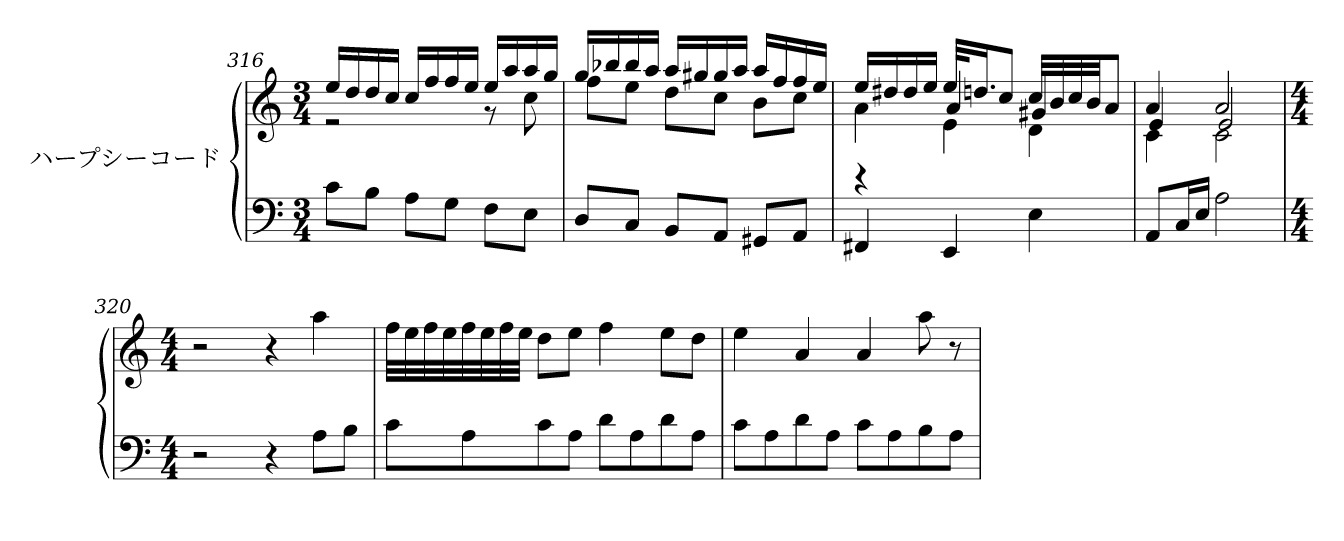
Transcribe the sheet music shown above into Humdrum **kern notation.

**kern	**kern
*part1	*part1
*staff2	*staff1
*I"ハープシーコード	*
*clefF4	*clefG2
*k[]	*k[]
*M3/4	*M3/4
=316	=316
*	*^
8c\L	16ee/LL	2r
.	16dd/	.
8B\J	16dd/	.
.	16cc/JJ	.
8A\L	16cc/LL	.
.	16ff/	.
8G\J	16ff/	.
.	16ee/JJ	.
8F\L	16ee/LL	8r
.	16aa/	.
8E\J	16aa/	8cc\
.	16gg/JJ	.
!!LO:PB:g=z	!!
=317	=317	=317
8D/L	16gg/LL	8ff\L
.	16bb-X/	.
8C/J	16bb-/	8ee\J
.	16aa/JJ	.
8BB/L	16aa/LL	8dd\L
.	16gg#X/	.
8AA/J	16gg#/	8cc\J
.	16aa/JJ	.
8GG#X/L	16aa/LL	8b\L
.	16ff/	.
8AA/J	16ff/	8cc\J
.	16ee/JJ	.
=318	=318	=318
*	*	*^
4FF#X/	16ee/LL	4a\	4rBB
.	16dd#X/	.	.
.	16dd#/	.	.
.	16ee/JJ	.	.
4EE/	32ee/KLL	4a/	4e\
.	16.ddn/J	.	.
.	8cc/J	.	.
4E\	32cc/LLL	4g#X/	4d\
.	32b/	.	.
.	32cc/	.	.
.	32b/JJ	.	.
.	8a/J	.	.
=319	=319	=319	=319
8AA/L	4a/	4e/	4c\
16C/L	.	.	.
16E/JJ	.	.	.
2A\	2a/	2e/	2c\
*	*v	*v	*v
!!LO:PB:g=z
=320	=320
*M4/4	*M4/4
*	*MM140
*	*^
*	*	*^
!	!LO:TX:a:t=Bourree I	!	!
*	*v	*v	*v
2r	2r
4r	4r
8A\L	4aa\
8B\J	.
=321	=321
8c\L	32ff\LLL
.	32ee\
.	32ff\
.	32ee\
8A\	32ff\
.	32ee\
.	32ff\
.	32ee\JJJ
8c\	8dd\L
8A\J	8ee\J
8d\L	4ff\
8A\	.
8d\	8ee\L
8A\J	8dd\J
=322	=322
8c\L	4ee\
8A\	.
8d\	4a/
8A\J	.
8c\L	4a/
8A\	.
8B\	8aa\
8A\J	8r
=	=
*-	*-
